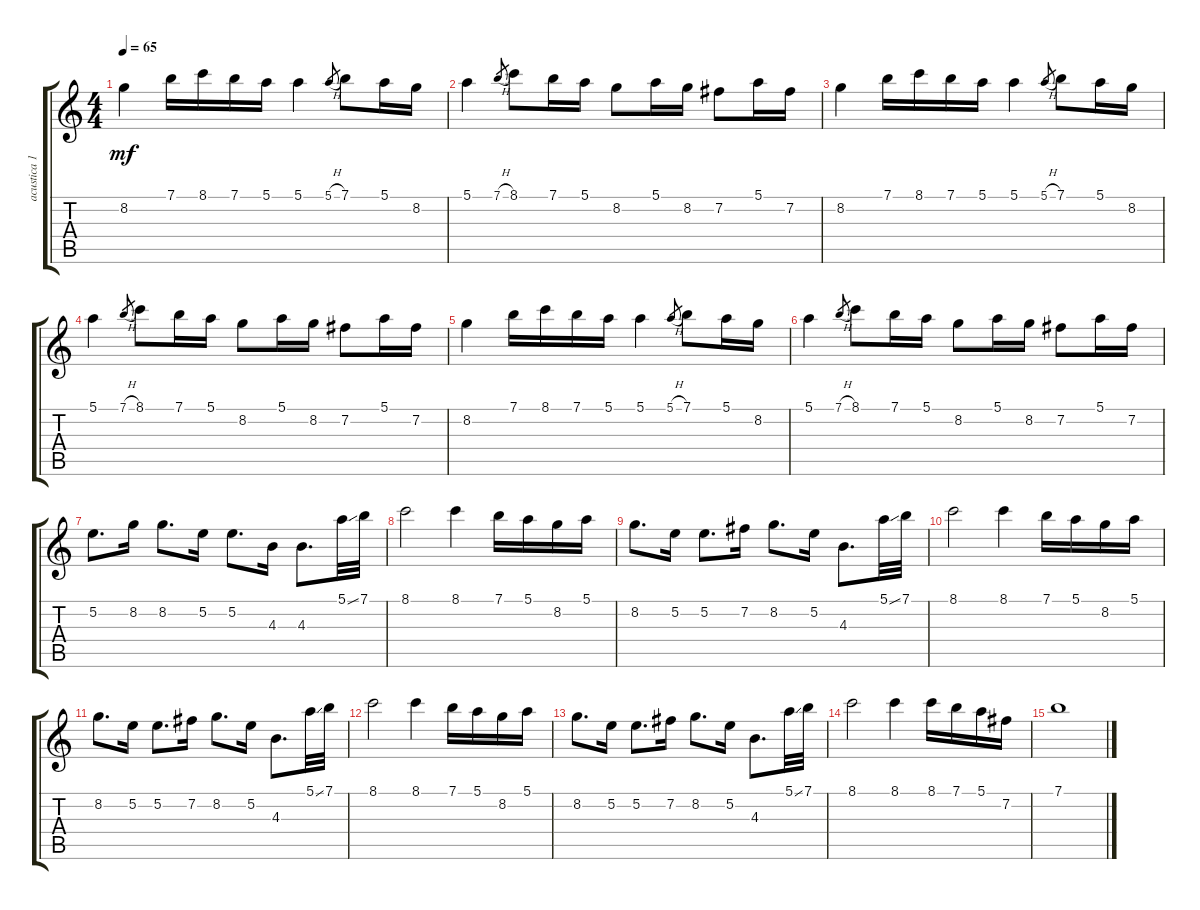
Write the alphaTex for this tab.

\track ("acustica 1" "acustica 1") {instrument acousticguitarnylon}
\staff {score tabs}
\tuning (E4 B3 G3 D3 A2 E2) {hide}
\ts (4 4)
\tempo 65
\clef g2
\ks c
8.2.4{dy mf} 7.1.16 8.1.16 7.1.16 5.1.16 5.1.4 5.1{h}.8{gr} 7.1.8 5.1.16 8.2.16 |
5.1.4 7.1{h}.8{gr} 8.1.8 7.1.16 5.1.16 8.2.8 5.1.16 8.2.16 7.2.8 5.1.16 7.2.16 |
8.2.4 7.1.16 8.1.16 7.1.16 5.1.16 5.1.4 5.1{h}.8{gr} 7.1.8 5.1.16 8.2.16 |
5.1.4 7.1{h}.8{gr} 8.1.8 7.1.16 5.1.16 8.2.8 5.1.16 8.2.16 7.2.8 5.1.16 7.2.16 |
8.2.4 7.1.16 8.1.16 7.1.16 5.1.16 5.1.4 5.1{h}.8{gr} 7.1.8 5.1.16 8.2.16 |
5.1.4 7.1{h}.8{gr} 8.1.8 7.1.16 5.1.16 8.2.8 5.1.16 8.2.16 7.2.8 5.1.16 7.2.16 |
5.2.8{d} 8.2.16 8.2.8{d} 5.2.16 5.2.8{d} 4.3.16 4.3.8{d} 5.1{ss}.32 7.1.32 |
8.1.2 8.1.4 7.1.16 5.1.16 8.2.16 5.1.16 |
8.2.8{d} 5.2.16 5.2.8{d} 7.2.16 8.2.8{d} 5.2.16 4.3.8{d} 5.1{ss}.32 7.1.32 |
8.1.2 8.1.4 7.1.16 5.1.16 8.2.16 5.1.16 |
8.2.8{d} 5.2.16 5.2.8{d} 7.2.16 8.2.8{d} 5.2.16 4.3.8{d} 5.1{ss}.32 7.1.32 |
8.1.2 8.1.4 7.1.16 5.1.16 8.2.16 5.1.16 |
8.2.8{d} 5.2.16 5.2.8{d} 7.2.16 8.2.8{d} 5.2.16 4.3.8{d} 5.1{ss}.32 7.1.32 |
8.1.2 8.1.4 8.1.16 7.1.16 5.1.16 7.2.16 |
7.1.1
